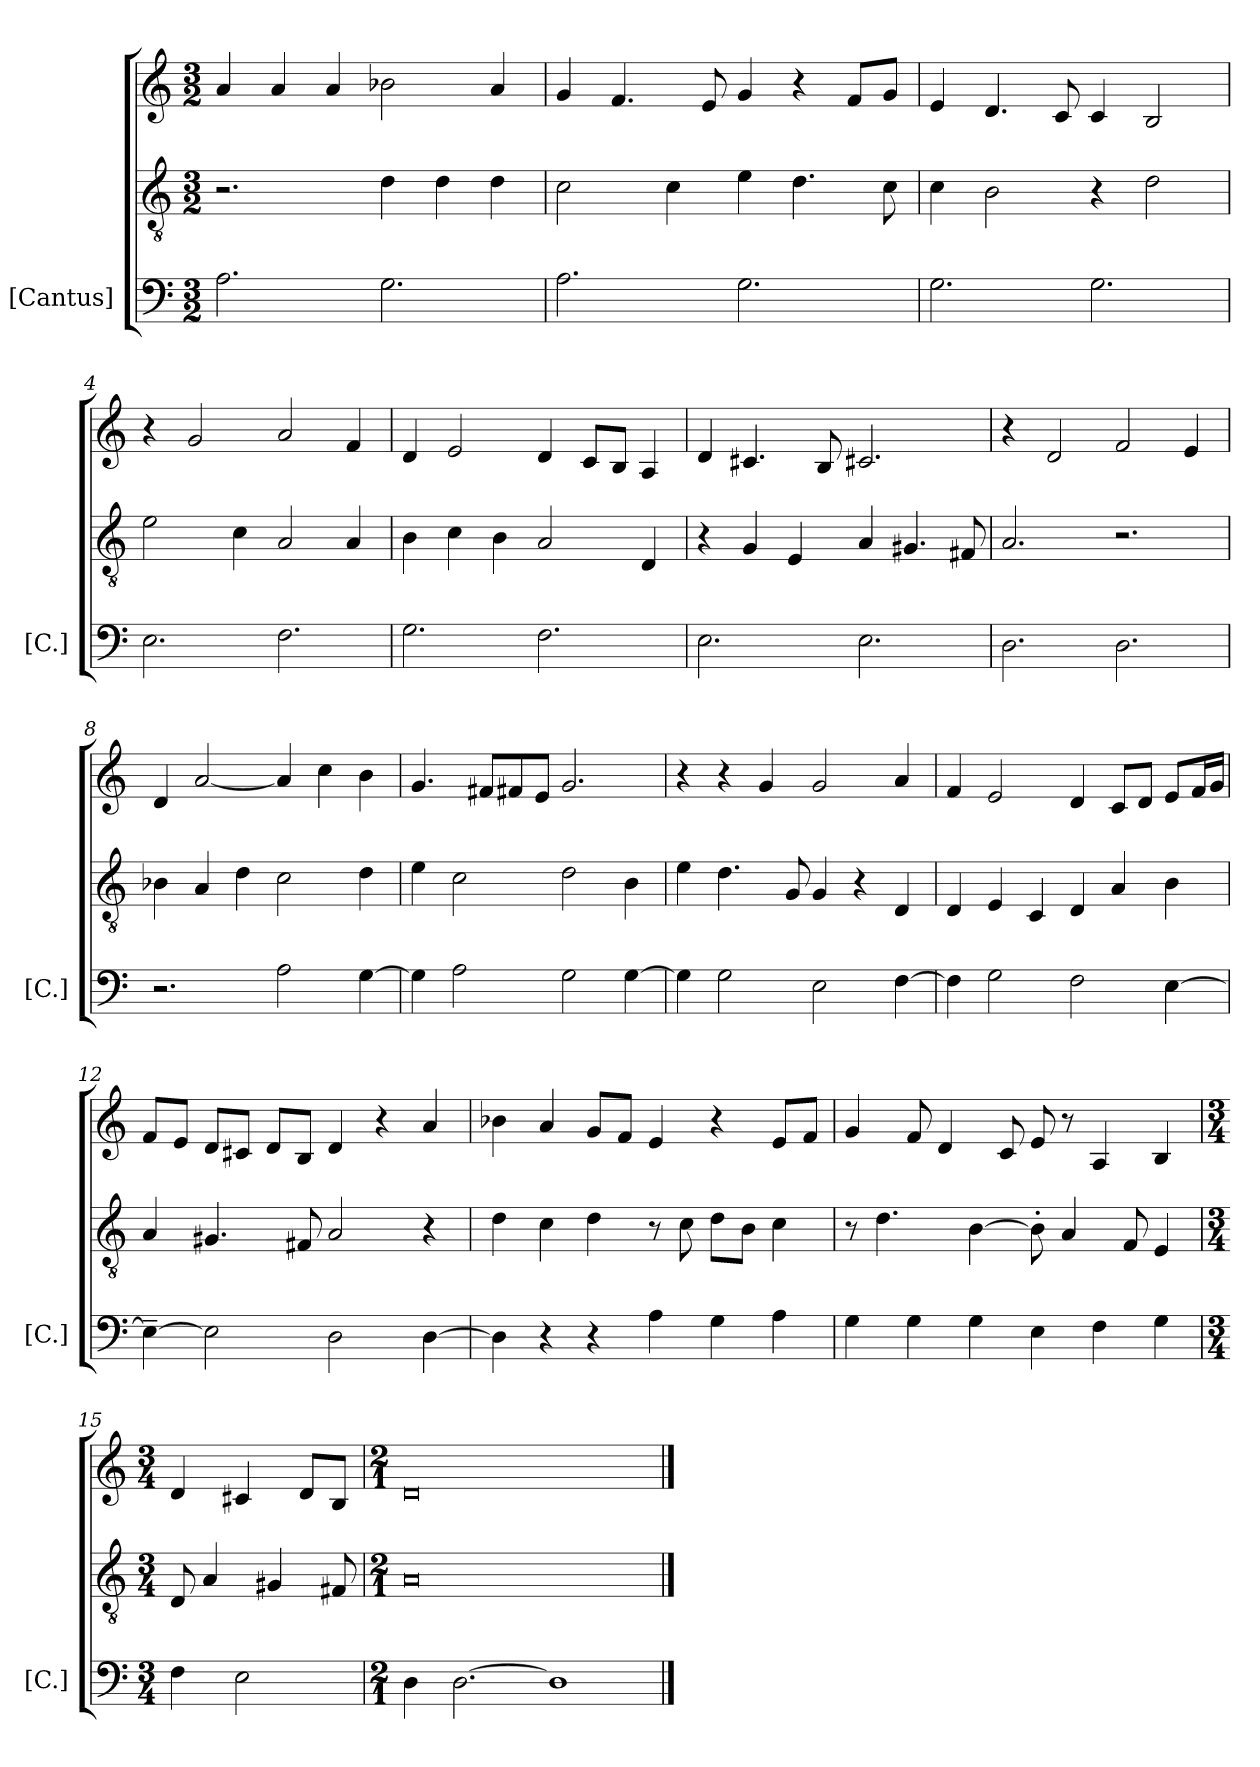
**kern	**kern	**kern
*part1	*part1	*part1
*staff3	*staff2	*staff1
*I"[Cantus]	*	*
*I'[C.]	*	*
*clefF4	*clefGv2	*clefG2
*k[]	*k[]	*k[]
*M3/2	*M3/2	*M3/2
=1	=1	=1
2.A\	2.r	4a/
.	.	4a/
.	.	4a/
2.G\	4d\	2b-X\
.	4d\	.
.	4d\	4a/
=2	=2	=2
2.A\	2c\	4g/
.	.	4.f/
.	4c\	.
.	.	8e/
2.G\	4e\	4g/
.	4.d\	4r
.	.	8f/L
.	8c\	8g/J
=3	=3	=3
2.G\	4c\	4e/
.	2B\	4.d/
.	.	8c/
2.G\	4r	4c/
.	2d\	2B/
=4	=4	=4
2.E\	2e\	4r
.	.	2g/
.	4c\	.
2.F\	2A/	2a/
.	4A/	4f/
=5	=5	=5
2.G\	4B\	4d/
.	4c\	2e/
.	4B\	.
2.F\	2A/	4d/
.	.	8c/L
.	.	8B/J
.	4D/	4A/
=6	=6	=6
2.E\	4r	4d/
.	4G/	4.c#X/
.	4E/	.
.	.	8B/
2.E\	4A/	2.c#X/
.	4.G#X/	.
.	8F#X/	.
=7	=7	=7
2.D\	2.A/	4r
.	.	2d/
2.D\	2.r	2f/
.	.	4e/
=8	=8	=8
2.r	4B-X\	4d/
.	4A/	[2a/
.	4d\	.
2A\	2c\	4a/]
.	.	4cc\
[4G\	4d\	4b\
=9	=9	=9
4G\]	4e\	4.g/
2A\	2c\	.
.	.	8f#X/L
.	.	8f#X/
.	.	8e/J
2G\	2d\	2.g/
[4G\	4B\	.
=10	=10	=10
4G\]	4e\	4r
2G\	4.d\	4r
.	.	4g/
.	8G/	.
2E\	4G/	2g/
.	4r	.
[4F\	4D/	4a/
=11	=11	=11
4F\]	4D/	4f/
2G\	4E/	2e/
.	4C/	.
2F\	4D/	4d/
.	4A/	8c/L
.	.	8d/J
[4E\	4B\	8e/L
.	.	16f/L
.	.	16g/JJ
=12	=12	=12
4E~\_	4A/	8f/L
.	.	8e/J
2E\]	4.G#X/	8d/L
.	.	8c#X/J
.	.	8d/L
.	8F#X/	8B/J
2D\	2A/	4d/
.	.	4r
[4D\	4r	4a/
=13	=13	=13
4D\]	4d\	4b-X\
4r	4c\	4a/
4r	4d\	8g/L
.	.	8f/J
4A\	8r	4e/
.	8c\	.
4G\	8d\L	4r
.	8B\J	.
4A\	4c\	8e/L
.	.	8f/J
=14	=14	=14
4G\	8r	4g/
.	4.d\	.
4G\	.	8f/
.	.	4d/
4G\	[4B\	.
.	.	8c/
4E\	8B'\]	8e/
.	4A/	8r
4F\	.	4A/
.	8F/	.
4G\	4E/	4B/
=15	=15	=15
*M3/4	*M3/4	*M3/4
4F\	8D/	4d/
.	4A/	.
2E\	.	4c#X/
.	4G#X/	.
.	.	8d/L
.	8F#X/	8B/J
=16	=16	=16
*M2/1	*M2/1	*M2/1
4D\	0A	0d
[2.D\	.	.
1D]	.	.
==	==	==
*-	*-	*-
